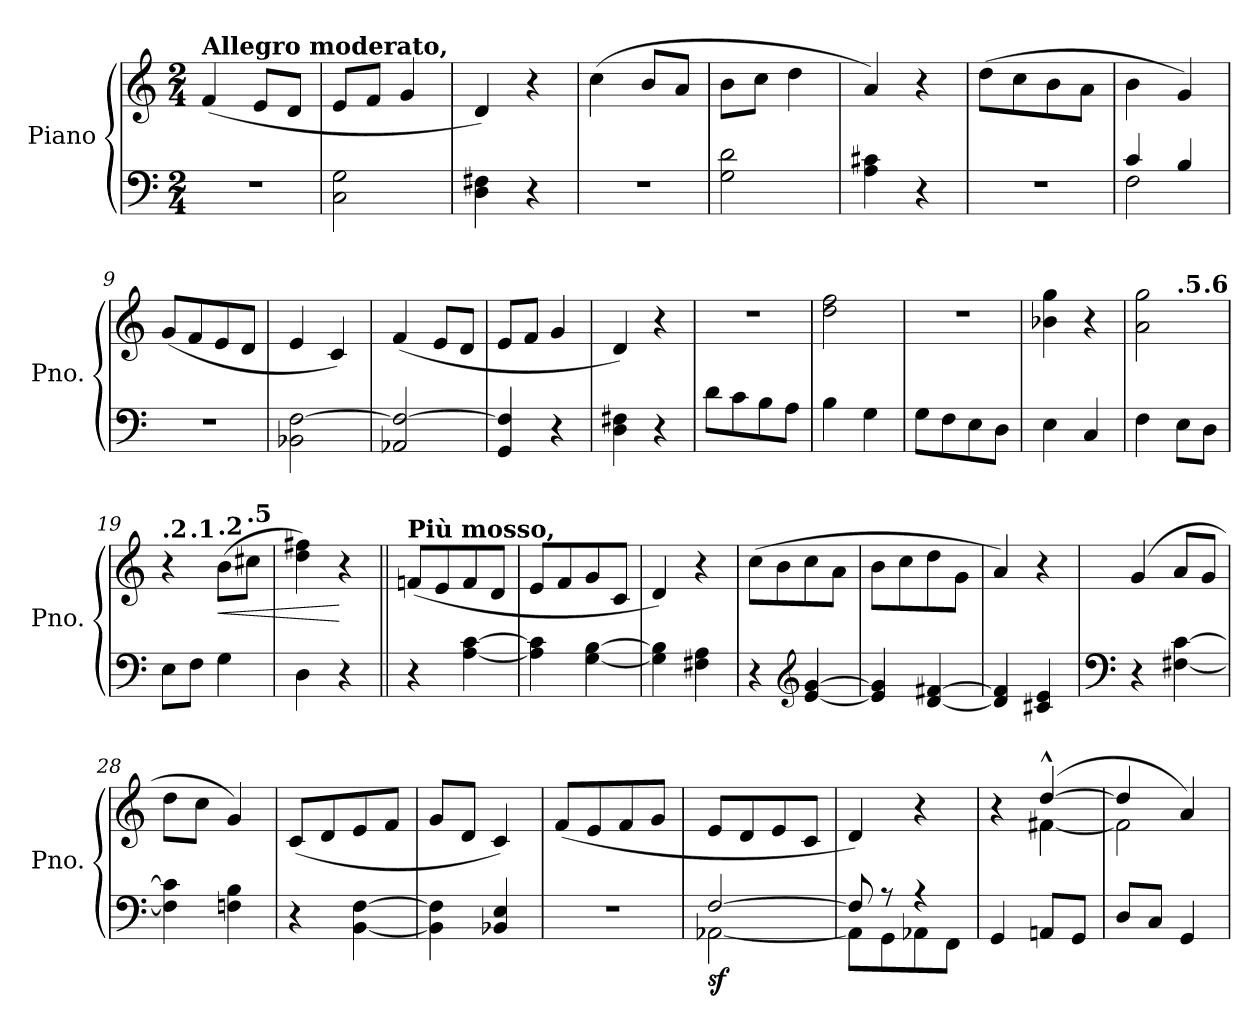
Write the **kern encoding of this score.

**kern	**kern	**dynam
*part1	*part1	*part1
*staff2	*staff1	*staff1/2
*I"Piano	*	*
*I'Pno.	*	*
*clefF4	*clefG2	*
*k[]	*k[]	*
*M2/4	*M2/4	*
*MM112	*MM112	*
=1	=1	=1
!	!LO:TX:a:B:t=Allegro moderato,	!
!	!	!LO:DY:b
2r	(<4f/	other-dynamics
.	8e/L	.
.	8d/J	.
=2	=2	=2
2C\ 2G\	8e/L	.
.	8f/J	.
.	4g/	.
=3	=3	=3
4D\ 4F#X\	4d/)	.
4r	4r	.
=4	=4	=4
2r	(>4cc\	.
.	8b/L	.
.	8a/J	.
=5	=5	=5
2G\ 2d\	8b\L	.
.	8cc\J	.
.	4dd\	.
=6	=6	=6
4A\ 4c#X\	4a/)	.
4r	4r	.
!!LO:LB:g=z
=7	=7	=7
2r	(>8dd\L	.
.	8cc\	.
.	8b\	.
.	8a\J	.
=8	=8	=8
*^	*	*
4c/	2F\	4b\	.
4B/	.	4g/)	.
*v	*v	*	*
=9	=9	=9
2r	(<8g/L	.
.	8f/	.
.	8e/	.
.	8d/J	.
=10	=10	=10
2BB-X\ [2F\	4e/	.
.	4c/)	.
=11	=11	=11
2AA-X/ 2F/_	(<4f/	.
.	8e/L	.
.	8d/J	.
=12	=12	=12
4GG/ 4F/]	8e/L	.
.	8f/J	.
4r	4g/	.
=13	=13	=13
4D\ 4F#X\	4d/)	.
4r	4r	.
!!LO:LB:g=z
=14	=14	=14
8d\L	2r	.
8c\	.	.
8B\	.	.
8A\J	.	.
=15	=15	=15
4B\	2dd\ 2ff\	.
4G\	.	.
=16	=16	=16
8G\L	2r	.
8F\	.	.
8E\	.	.
8D\J	.	.
=17	=17	=17
4E\	4b-X\ 4gg\	.
4C/	4r	.
=18	=18	=18
*	*MM112	*
*	*^	*
*	*	*^	*
4F\	2a\ 2gg\	4ryy	4.ryy	.
*	*MM111	*	*	*
!	!	!LO:TX:a:B:t=.5	!	!
8E\L	.	4ryy	.	.
*	*MM110	*	*	*
!	!	!	!LO:TX:a:B:t=.6	!
8D\J	.	.	8ryy	.
*	*v	*v	*v	*
=19	=19	=19
*	*MM109	*
*	*^	*
*	*	*^	*
!	!LO:TX:a:B:t=.2	!	!	!
*	*	*v	*v	*
8E\L	4r	8ryy	.
*	*MM107	*	*
!	!	!LO:TX:a:B:t=.1	!
8F\J	.	4.ryy	.
*	*MM104	*	*
!	!LO:TX:a:B:t=.2	!	!
!	!	!	!LO:HP:b
4G\	(<8b\L	.	<
*	*MM100	*	*
!	!LO:TX:a:B:t=.5	!	!
.	8cc#X\J	.	.
*	*v	*v	*
=20	=20	=20
*	*MM96	*
4D\	4dd\ 4ff#X\)	.
4r	4r	[
!!LO:LB:g=z
=21||	=21||	=21||
*	*MM138	*
!	!LO:TX:a:B:t=Più mosso,	!
4r	(<8fn/L	.
.	8e/	.
[4A\ [4c\	8f/	.
.	8d/J	.
=22	=22	=22
4A\] 4c\]	8e/L	.
.	8f/	.
[4G\ [4B\	8g/	.
.	8c/J	.
=23	=23	=23
4G\] 4B\]	4d/)	.
4F#X\ 4A\	4r	.
=24	=24	=24
4r	(>8cc\L	.
.	8b\	.
*clefG2	*	*
[4e/ [4g/	8cc\	.
.	8a\J	.
=25	=25	=25
4e/] 4g/]	8b\L	.
.	8cc\	.
[4d/ [4f#X/	8dd\	.
.	8g\J	.
=26	=26	=26
4d/] 4f#/]	4a/)	.
4c#X/ 4e/	4r	.
!!LO:LB:g=z
=27	=27	=27
*clefF4	*	*
4r	(>4g/	.
[4F#X\ [4c\	8a/L	.
.	8g/J	.
=28	=28	=28
4F#\] 4c\]	8dd\L	.
.	8cc\J	.
4Fn\ 4B\	4g/)	.
=29	=29	=29
4r	(<8c/L	.
.	8d/	.
[4BB\ [4F\	8e/	.
.	8f/J	.
=30	=30	=30
4BB\] 4F\]	8g/L	.
.	8d/J	.
4BB-X/ 4E/	4c/)	.
=31	=31	=31
2r	(<8f/L	.
.	8e/	.
.	8f/	.
.	8g/J	.
=32	=32	=32
*^	*	*
!	!	!	!LO:DY:b=2
[2F/	[2AA-X\	8e/L	sf
.	.	8d/	.
.	.	8e/	.
.	.	8c/J	.
=33	=33	=33	=33
8F/]	8AA-\L]	4d/)	.
8r	8GG\	.	.
4r	8AA-X\	4r	.
.	8FF\J	.	.
*v	*v	*	*
!!LO:PB:g=z
=34	=34	=34
*	*^	*
4GG/	4r	4ryy	.
8AAn/L	(>[4dd^^/	[4f#X\	.
8GG/J	.	.	.
=35	=35	=35	=35
8D/L	4dd/]	2f#\]	.
8C/J	.	.	.
4GG/	4a/)	.	.
*	*v	*v	*
=	=	=
*-	*-	*-
